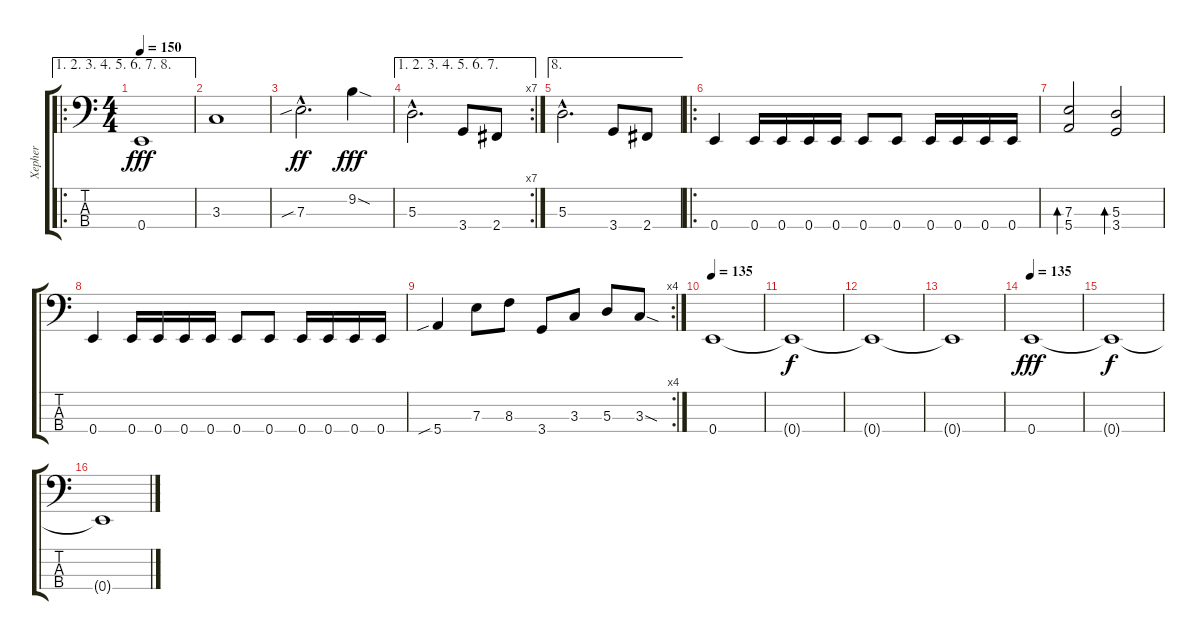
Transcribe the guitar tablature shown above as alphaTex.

\track ("Xepher" "Xepher") {instrument electricbassfinger}
\staff {score tabs}
\tuning (G2 D2 A1 E1) {hide}
\ae (1 2 3 4 5 6 7 8)
\ro
\ts (4 4)
\tempo 150
\clef f4
\ks c
0.4.1{dy fff} |
3.3.1 |
7.3{sib hac}.2{d dy ff} 9.2{sod}.4{dy fff} |
\ae (1 2 3 4 5 6 7)
\rc 7
5.3{hac}.2{d} 3.4.8 2.4.8 |
\ae 8
5.3{hac}.2{d} 3.4.8 2.4.8 |
\ro
0.4.4{instrument slapbass2} 0.4.16 0.4.16 0.4.16 0.4.16 0.4.8 0.4.8 0.4.16 0.4.16 0.4.16 0.4.16 |
(7.3 5.4).2{bd 240 instrument electricbassfinger} (5.3 3.4).2{bd 240} |
0.4.4{instrument slapbass2} 0.4.16 0.4.16 0.4.16 0.4.16 0.4.8 0.4.8 0.4.16 0.4.16 0.4.16 0.4.16 |
\rc 4
5.4{sib}.4{instrument electricbassfinger} 7.3.8 8.3.8 3.4.8 3.3.8 5.3.8 3.3{sod}.8 |
\tempo 135
0.4.1 |
0.4{t}.1{dy f} |
0.4{t}.1 |
0.4{t}.1 |
\tempo 135
0.4.1{dy fff} |
0.4{t}.1{dy f} |
0.4{t}.1
